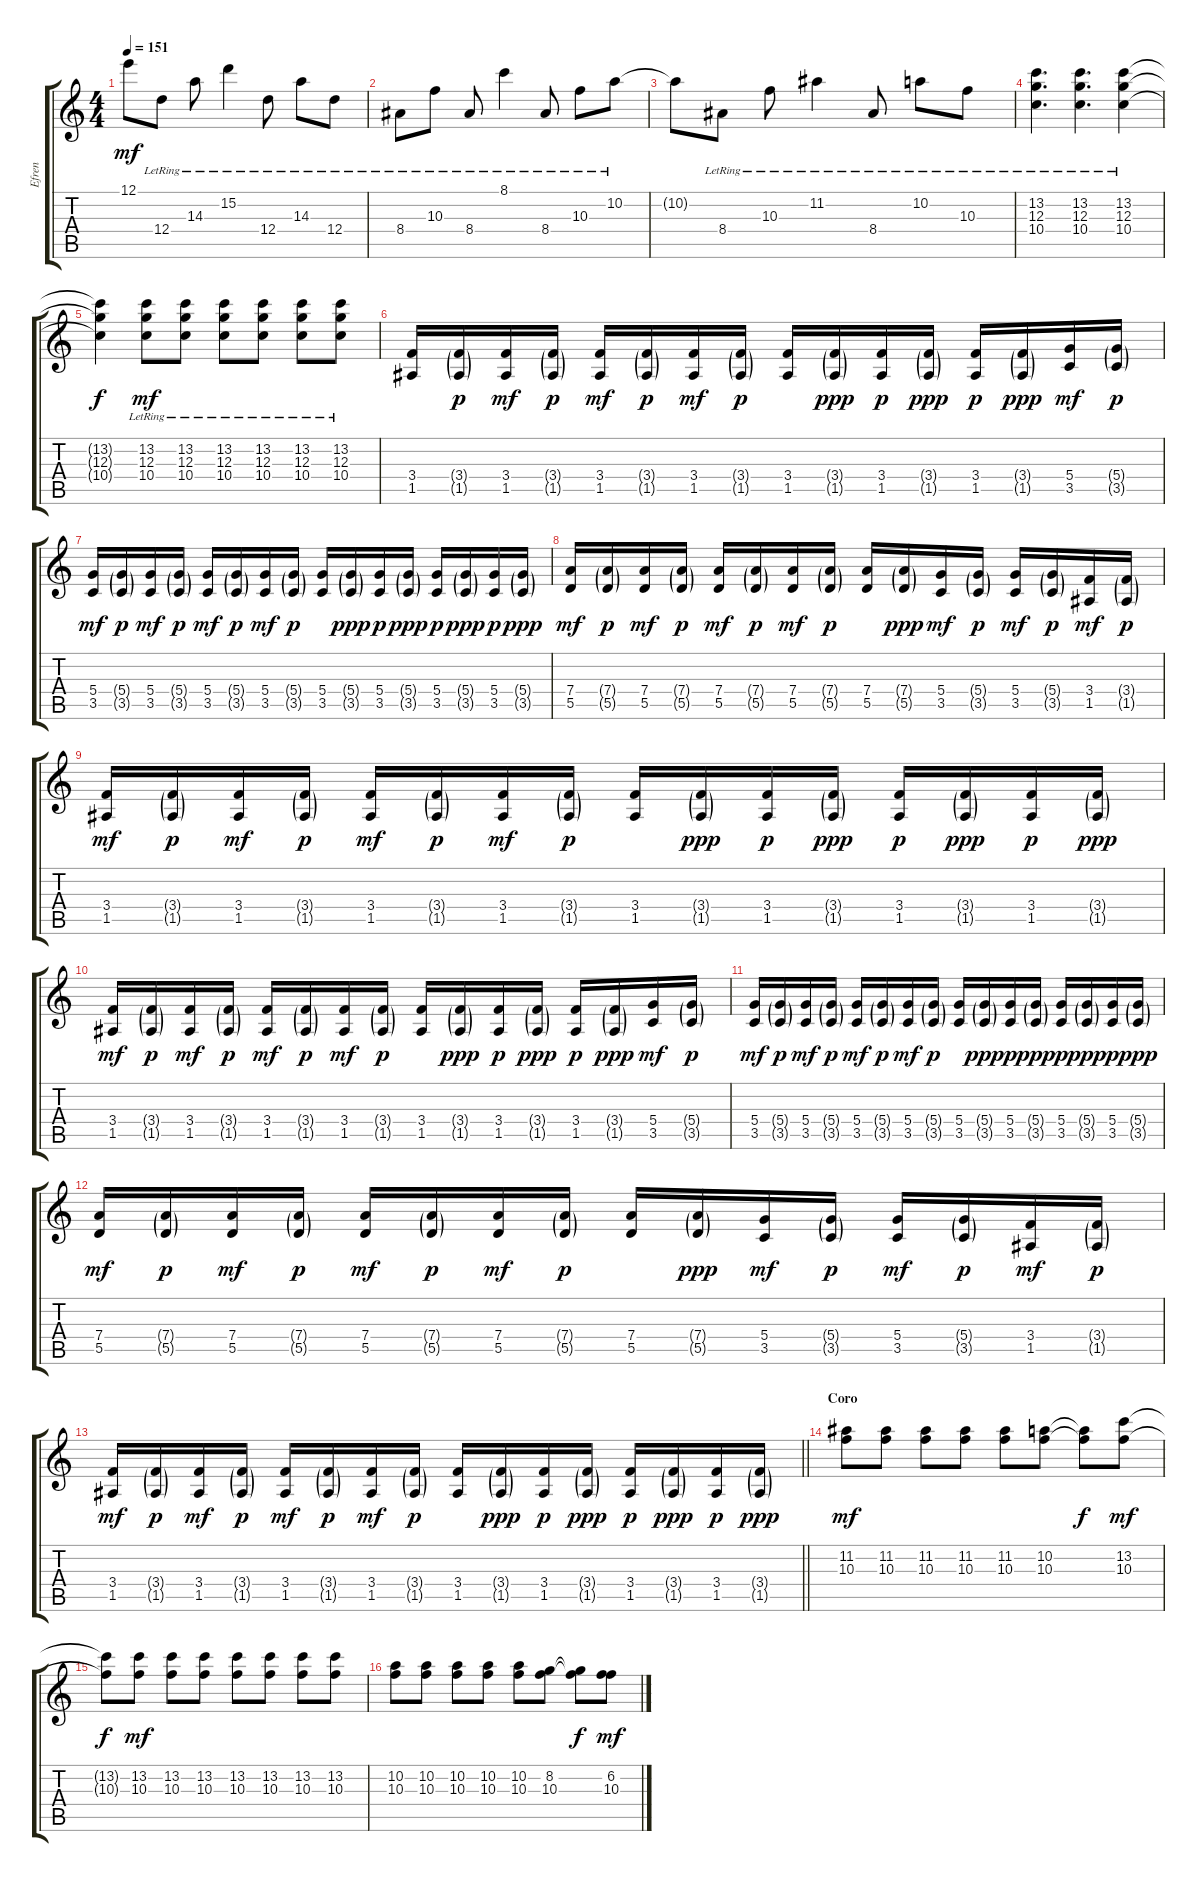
\track ("Efren" "Efren") {instrument overdrivenguitar}
\staff {score tabs}
\tuning (E4 B3 G3 D3 A2 D2) {hide}
\ts (4 4)
\tempo 151
\clef g2
\ks c
12.1{t}.8{dy mf} 12.4{lr}.8 14.3{lr}.8 15.2{lr}.4 12.4{lr}.8 14.3{lr}.8 12.4{lr}.8 |
8.4{lr}.8 10.3{lr}.8 8.4{lr}.8 8.1{lr}.4 8.4{lr}.8 10.3{lr}.8 10.2{lr}.8 |
10.2{t}.8 8.4{lr}.8 10.3{lr}.8 11.2{lr}.4 8.4{lr}.8 10.2{lr}.8 10.3{lr}.8 |
(13.2 12.3 10.4{lr}).4{d} (13.2 12.3 10.4{lr}).4{d} (13.2 12.3 10.4{lr}).4 |
(13.2{t} 12.3{t} 10.4{t}).4{dy f} (13.2 12.3 10.4{lr}).8{dy mf} (13.2 12.3 10.4{lr}).8 (13.2 12.3 10.4{lr}).8 (13.2 12.3 10.4{lr}).8 (13.2 12.3 10.4{lr}).8 (13.2 12.3 10.4{lr}).8 |
(3.4 1.5).16{instrument overdrivenguitar} (3.4{g} 1.5{g}).16{dy p} (3.4 1.5).16{dy mf} (3.4{g} 1.5{g}).16{dy p} (3.4 1.5).16{dy mf} (3.4{g} 1.5{g}).16{dy p} (3.4 1.5).16{dy mf} (3.4{g} 1.5{g}).16{dy p} (3.4 1.5).16 (3.4{g} 1.5{g}).16{dy ppp} (3.4 1.5).16{dy p} (3.4{g} 1.5{g}).16{dy ppp} (3.4 1.5).16{dy p} (3.4{g} 1.5{g}).16{dy ppp} (5.4 3.5).16{dy mf} (5.4{g} 3.5{g}).16{dy p} |
(5.4 3.5).16{dy mf} (5.4{g} 3.5{g}).16{dy p} (5.4 3.5).16{dy mf} (5.4{g} 3.5{g}).16{dy p} (5.4 3.5).16{dy mf} (5.4{g} 3.5{g}).16{dy p} (5.4 3.5).16{dy mf} (5.4{g} 3.5{g}).16{dy p} (5.4 3.5).16 (5.4{g} 3.5{g}).16{dy ppp} (5.4 3.5).16{dy p} (5.4{g} 3.5{g}).16{dy ppp} (5.4 3.5).16{dy p} (5.4{g} 3.5{g}).16{dy ppp} (5.4 3.5).16{dy p} (5.4{g} 3.5{g}).16{dy ppp} |
(7.4 5.5).16{dy mf} (7.4{g} 5.5{g}).16{dy p} (7.4 5.5).16{dy mf} (7.4{g} 5.5{g}).16{dy p} (7.4 5.5).16{dy mf} (7.4{g} 5.5{g}).16{dy p} (7.4 5.5).16{dy mf} (7.4{g} 5.5{g}).16{dy p} (7.4 5.5).16 (7.4{g} 5.5{g}).16{dy ppp} (5.4 3.5).16{dy mf} (5.4{g} 3.5{g}).16{dy p} (5.4 3.5).16{dy mf} (5.4{g} 3.5{g}).16{dy p} (3.4 1.5).16{dy mf} (3.4{g} 1.5{g}).16{dy p} |
(3.4 1.5).16{dy mf} (3.4{g} 1.5{g}).16{dy p} (3.4 1.5).16{dy mf} (3.4{g} 1.5{g}).16{dy p} (3.4 1.5).16{dy mf} (3.4{g} 1.5{g}).16{dy p} (3.4 1.5).16{dy mf} (3.4{g} 1.5{g}).16{dy p} (3.4 1.5).16 (3.4{g} 1.5{g}).16{dy ppp} (3.4 1.5).16{dy p} (3.4{g} 1.5{g}).16{dy ppp} (3.4 1.5).16{dy p} (3.4{g} 1.5{g}).16{dy ppp} (3.4 1.5).16{dy p} (3.4{g} 1.5{g}).16{dy ppp} |
(3.4 1.5).16{dy mf} (3.4{g} 1.5{g}).16{dy p} (3.4 1.5).16{dy mf} (3.4{g} 1.5{g}).16{dy p} (3.4 1.5).16{dy mf} (3.4{g} 1.5{g}).16{dy p} (3.4 1.5).16{dy mf} (3.4{g} 1.5{g}).16{dy p} (3.4 1.5).16 (3.4{g} 1.5{g}).16{dy ppp} (3.4 1.5).16{dy p} (3.4{g} 1.5{g}).16{dy ppp} (3.4 1.5).16{dy p} (3.4{g} 1.5{g}).16{dy ppp} (5.4 3.5).16{dy mf} (5.4{g} 3.5{g}).16{dy p} |
(5.4 3.5).16{dy mf} (5.4{g} 3.5{g}).16{dy p} (5.4 3.5).16{dy mf} (5.4{g} 3.5{g}).16{dy p} (5.4 3.5).16{dy mf} (5.4{g} 3.5{g}).16{dy p} (5.4 3.5).16{dy mf} (5.4{g} 3.5{g}).16{dy p} (5.4 3.5).16 (5.4{g} 3.5{g}).16{dy ppp} (5.4 3.5).16{dy p} (5.4{g} 3.5{g}).16{dy ppp} (5.4 3.5).16{dy p} (5.4{g} 3.5{g}).16{dy ppp} (5.4 3.5).16{dy p} (5.4{g} 3.5{g}).16{dy ppp} |
(7.4 5.5).16{dy mf} (7.4{g} 5.5{g}).16{dy p} (7.4 5.5).16{dy mf} (7.4{g} 5.5{g}).16{dy p} (7.4 5.5).16{dy mf} (7.4{g} 5.5{g}).16{dy p} (7.4 5.5).16{dy mf} (7.4{g} 5.5{g}).16{dy p} (7.4 5.5).16 (7.4{g} 5.5{g}).16{dy ppp} (5.4 3.5).16{dy mf} (5.4{g} 3.5{g}).16{dy p} (5.4 3.5).16{dy mf} (5.4{g} 3.5{g}).16{dy p} (3.4 1.5).16{dy mf} (3.4{g} 1.5{g}).16{dy p} |
\barLineRight lightlight
(3.4 1.5).16{dy mf} (3.4{g} 1.5{g}).16{dy p} (3.4 1.5).16{dy mf} (3.4{g} 1.5{g}).16{dy p} (3.4 1.5).16{dy mf} (3.4{g} 1.5{g}).16{dy p} (3.4 1.5).16{dy mf} (3.4{g} 1.5{g}).16{dy p} (3.4 1.5).16 (3.4{g} 1.5{g}).16{dy ppp} (3.4 1.5).16{dy p} (3.4{g} 1.5{g}).16{dy ppp} (3.4 1.5).16{dy p} (3.4{g} 1.5{g}).16{dy ppp} (3.4 1.5).16{dy p} (3.4{g} 1.5{g}).16{dy ppp} |
\section ("" "Coro")
(11.2 10.3).8{dy mf} (11.2 10.3).8 (11.2 10.3).8 (11.2 10.3).8 (11.2 10.3).8 (10.2 10.3).8 (10.2{t} 10.3{t}).8{dy f} (13.2 10.3).8{dy mf} |
(13.2{t} 10.3{t}).8{dy f} (13.2 10.3).8{dy mf} (13.2 10.3).8 (13.2 10.3).8 (13.2 10.3).8 (13.2 10.3).8 (13.2 10.3).8 (13.2 10.3).8 |
(10.2 10.3).8 (10.2 10.3).8 (10.2 10.3).8 (10.2 10.3).8 (10.2 10.3).8 (8.2 10.3).8 (8.2{t} 10.3{t}).8{dy f} (6.2 10.3).8{dy mf}
